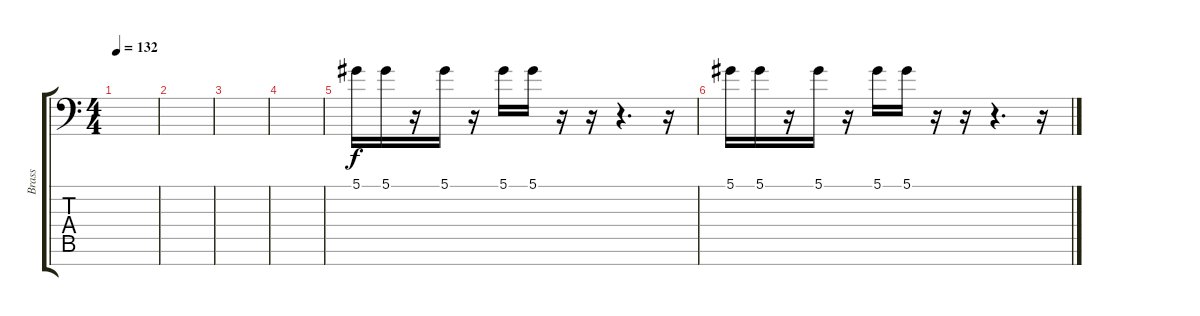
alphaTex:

\track ("Brass" "Brass") {mute instrument brasssection}
\staff {score tabs}
\tuning (Eb4 Bb3 Gb3 Db3 Ab2 Eb2 Bb1) {hide}
\ts (4 4)
\tempo 132
\clef f4
\ks c
|
|
|
|
5.1.16 5.1.16 r.16 5.1.16 r.16 5.1.16 5.1.16 r.16 r.16 r.4{d} r.16 |
5.1.16 5.1.16 r.16 5.1.16 r.16 5.1.16 5.1.16 r.16 r.16 r.4{d} r.16
